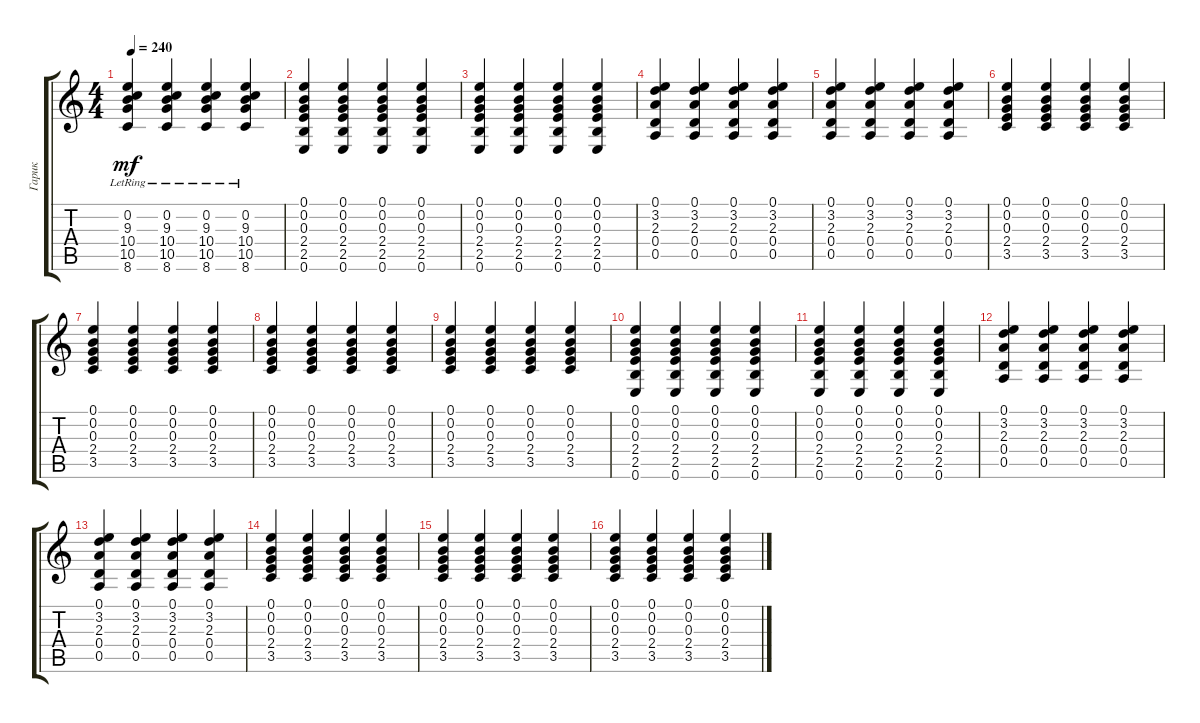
\track ("Гарик" "Гарик") {instrument acousticguitarsteel}
\staff {score tabs}
\tuning (E4 B3 G3 D3 A2 E2) {hide}
\ts (4 4)
\tempo 240
\clef g2
\ks c
(0.2 9.3{lr} 10.4{lr} 10.5{lr} 8.6{lr}).4{dy mf} (0.2 9.3{lr} 10.4{lr} 10.5{lr} 8.6{lr}).4 (0.2 9.3{lr} 10.4{lr} 10.5{lr} 8.6{lr}).4 (0.2 9.3{lr} 10.4{lr} 10.5{lr} 8.6{lr}).4 |
(0.1 0.2 0.3 2.4 2.5 0.6).4 (0.1 0.2 0.3 2.4 2.5 0.6).4 (0.1 0.2 0.3 2.4 2.5 0.6).4 (0.1 0.2 0.3 2.4 2.5 0.6).4 |
(0.1 0.2 0.3 2.4 2.5 0.6).4 (0.1 0.2 0.3 2.4 2.5 0.6).4 (0.1 0.2 0.3 2.4 2.5 0.6).4 (0.1 0.2 0.3 2.4 2.5 0.6).4 |
(0.1 3.2 2.3 0.4 0.5).4 (0.1 3.2 2.3 0.4 0.5).4 (0.1 3.2 2.3 0.4 0.5).4 (0.1 3.2 2.3 0.4 0.5).4 |
(0.1 3.2 2.3 0.4 0.5).4 (0.1 3.2 2.3 0.4 0.5).4 (0.1 3.2 2.3 0.4 0.5).4 (0.1 3.2 2.3 0.4 0.5).4 |
(0.1 0.2 0.3 2.4 3.5).4 (0.1 0.2 0.3 2.4 3.5).4 (0.1 0.2 0.3 2.4 3.5).4 (0.1 0.2 0.3 2.4 3.5).4 |
(0.1 0.2 0.3 2.4 3.5).4 (0.1 0.2 0.3 2.4 3.5).4 (0.1 0.2 0.3 2.4 3.5).4 (0.1 0.2 0.3 2.4 3.5).4 |
(0.1 0.2 0.3 2.4 3.5).4 (0.1 0.2 0.3 2.4 3.5).4 (0.1 0.2 0.3 2.4 3.5).4 (0.1 0.2 0.3 2.4 3.5).4 |
(0.1 0.2 0.3 2.4 3.5).4 (0.1 0.2 0.3 2.4 3.5).4 (0.1 0.2 0.3 2.4 3.5).4 (0.1 0.2 0.3 2.4 3.5).4 |
(0.1 0.2 0.3 2.4 2.5 0.6).4 (0.1 0.2 0.3 2.4 2.5 0.6).4 (0.1 0.2 0.3 2.4 2.5 0.6).4 (0.1 0.2 0.3 2.4 2.5 0.6).4 |
(0.1 0.2 0.3 2.4 2.5 0.6).4 (0.1 0.2 0.3 2.4 2.5 0.6).4 (0.1 0.2 0.3 2.4 2.5 0.6).4 (0.1 0.2 0.3 2.4 2.5 0.6).4 |
(0.1 3.2 2.3 0.4 0.5).4 (0.1 3.2 2.3 0.4 0.5).4 (0.1 3.2 2.3 0.4 0.5).4 (0.1 3.2 2.3 0.4 0.5).4 |
(0.1 3.2 2.3 0.4 0.5).4 (0.1 3.2 2.3 0.4 0.5).4 (0.1 3.2 2.3 0.4 0.5).4 (0.1 3.2 2.3 0.4 0.5).4 |
(0.1 0.2 0.3 2.4 3.5).4 (0.1 0.2 0.3 2.4 3.5).4 (0.1 0.2 0.3 2.4 3.5).4 (0.1 0.2 0.3 2.4 3.5).4 |
(0.1 0.2 0.3 2.4 3.5).4 (0.1 0.2 0.3 2.4 3.5).4 (0.1 0.2 0.3 2.4 3.5).4 (0.1 0.2 0.3 2.4 3.5).4 |
(0.1 0.2 0.3 2.4 3.5).4 (0.1 0.2 0.3 2.4 3.5).4 (0.1 0.2 0.3 2.4 3.5).4 (0.1 0.2 0.3 2.4 3.5).4
